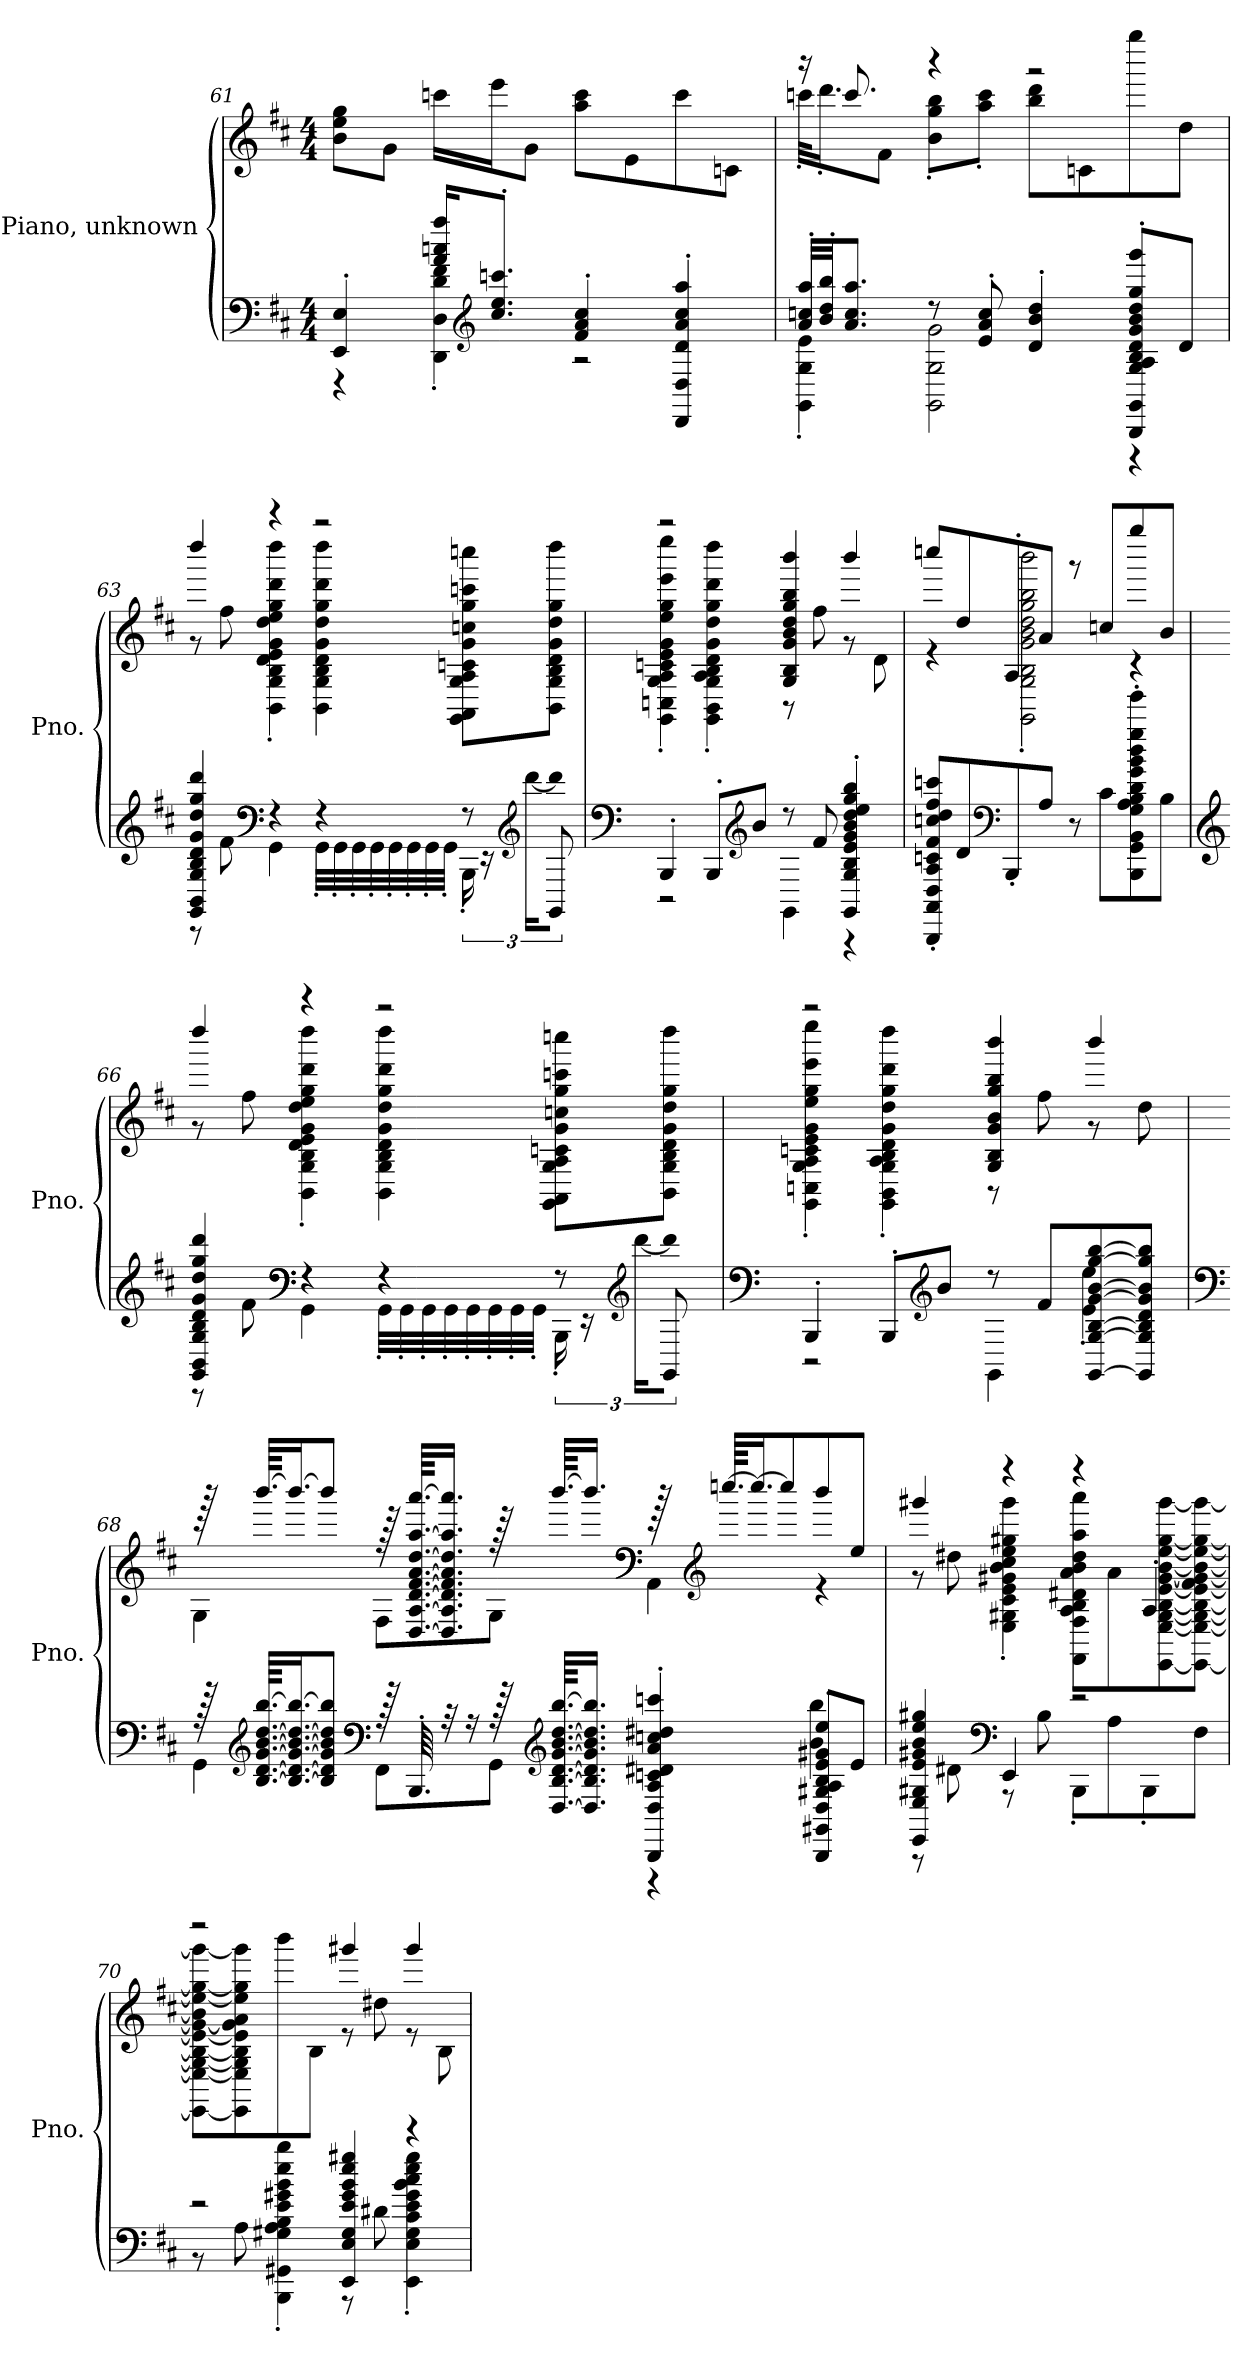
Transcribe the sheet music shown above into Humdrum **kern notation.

**kern	**kern
*part1	*part1
*staff2	*staff1
*I"Piano, unknown	*
*I'Pno.	*
*clefF4	*clefG2
*k[f#c#]	*k[f#c#]
*M4/4	*M4/4
=61	=61
*^	*
4EE/' 4E/'	4r	8b\ 8ee\ 8gg\L
.	.	8g\J
16a/ 16ccn/ 16aa/KL	4DD\' 4D\' 4d\' 4f#\'	16cccn\LL
*clefG2	*	*
8.cc/' 8.ee/' 8.cccn/'J	.	16eee\J
.	.	8g\J
4f#/' 4a/' 4cc/'	2r	8aa\ 8ccc\L
.	.	8e\
4DD/' 4D/' 4d/' 4a/' 4cc/' 4aa/'	.	8ccc\
.	.	8cn\J
=62	=62	=62
*	*	*^
32a/' 32ccn/' 32aa/'LLL	4GG\' 4G\' 4e\'	16r	32cccn'\KLL
32b/' 32dd/' 32bb/'JJ	.	.	16.ddd'\J
8.a/ 8.cc/ 8.aa/J	.	8.ccc/	.
.	.	.	8f#\J
8r	2GG\ 2G\ 2g\	4r	8b\' 8gg\' 8bb\'L
8e/' 8a/' 8cc/'	.	.	8aa\' 8ccc\'J
4d/' 4b/' 4dd/'	.	2r	8bb\ 8ddd\L
.	.	.	8cn\
8BBB/' 8GG/' 8G/' 8A/' 8B/' 8d/' 8g/' 8b/' 8dd/' 8gg/' 8ggg/'L	4r	.	8gggg\
8d/J	.	.	8dd\J
!!LO:LB:g=z	!!
=63	=63	=63	=63
4GG/ 4BB/ 4G/ 4B/ 4d/ 4g/ 4dd/ 4gg/ 4ddd/	8r	4dddd/	8r
.	8f#\	.	8ff#\
*clefF4	*	*	*
4r	4GG\	4r	4BB\' 4G\' 4B\' 4d\' 4e\' 4g\' 4dd\' 4ee\' 4gg\' 4ddd\' 4dddd\'
4r	32GG'\LLL	2r	4BB\ 4G\ 4B\ 4d\ 4g\ 4dd\ 4gg\ 4ddd\ 4dddd\
.	32GG'\	.	.
.	32GG'\	.	.
.	32GG'\	.	.
.	32GG'\	.	.
.	32GG'\	.	.
.	32GG'\	.	.
.	32GG'\JJJ	.	.
8r	24BBB'\	.	8GG\ 8AA\ 8G\ 8A\ 8cn\ 8g\ 8ccn\ 8gg\ 8cccn\ 8ccccn\L
.	24r	.	.
*clefG2	*	*	*
.	[24ddd\KL	.	.
8GG/	8ddd\J]	.	8BB\ 8G\ 8B\ 8d\ 8g\ 8dd\ 8gg\ 8dddd\J
=64	=64	=64	=64
*clefF4	*	*	*
4BBB'/	2r	2r	4GG\' 4Cn\' 4G\' 4A\' 4cn\' 4e\' 4g\' 4ee\' 4gg\' 4eee\' 4eeee\'
8BBB'/L	.	.	4GG\' 4BB\' 4G\' 4A\' 4B\' 4d\' 4g\' 4dd\' 4gg\' 4ddd\' 4dddd\'
*clefG2	*	*	*
8b/J	.	.	.
8r	4GG\	4G/ 4B/ 4g/ 4b/ 4dd/ 4gg/ 4bb/ 4bbb/	8r
8f#/	.	.	8ff#\
4GG/' 4G/' 4B/' 4e/' 4g/' 4b/' 4dd/' 4ee/' 4gg/' 4bb/'	4r	4bbb/	8r
.	.	.	8d\
*v	*v	*	*
!!LO:LB:g=z	!!
=65	=65	=65
8BBB/' 8AA/' 8D/' 8A/' 8cn/' 8f#/' 8ccn/' 8dd/' 8ff#/' 8cccn/'L	8ccccn/L	4r
8d/	8dd/	.
*clefF4	*	*
8BBB'/	8A'/	2GG\' 2G\' 2B\' 2g\' 2b\' 2dd\' 2gg\' 2bb\' 2bbb\'
8A/J	8a/J	.
8r	8r	.
8c\L	8ccn/L	.
8BBB\' 8GG\' 8BB\' 8G\' 8A\' 8B\' 8d\' 8g\' 8b\' 8dd\' 8gg\' 8ggg\'	8gggg/	4r
8B\J	8b/J	.
=66	=66	=66
*clefG2	*	*
*^	*	*
4GG/ 4BB/ 4G/ 4B/ 4d/ 4g/ 4dd/ 4gg/ 4ddd/	8r	4dddd/	8r
.	8f#\	.	8ff#\
*clefF4	*	*	*
4r	4GG\	4r	4BB\' 4G\' 4B\' 4d\' 4e\' 4g\' 4dd\' 4ee\' 4gg\' 4ddd\' 4dddd\'
4r	32GG'\LLL	2r	4BB\ 4G\ 4B\ 4d\ 4g\ 4dd\ 4gg\ 4ddd\ 4dddd\
.	32GG'\	.	.
.	32GG'\	.	.
.	32GG'\	.	.
.	32GG'\	.	.
.	32GG'\	.	.
.	32GG'\	.	.
.	32GG'\JJJ	.	.
8r	24BBB'\	.	8GG\ 8AA\ 8G\ 8A\ 8cn\ 8g\ 8ccn\ 8gg\ 8cccn\ 8ccccn\L
.	24r	.	.
*clefG2	*	*	*
.	[24ddd\KL	.	.
8GG/	8ddd\J]	.	8BB\ 8G\ 8B\ 8d\ 8g\ 8dd\ 8gg\ 8dddd\J
!!LO:LB:g=z	!!
=67	=67	=67	=67
*clefF4	*	*	*
4BBB'/	2r	2r	4GG\' 4Cn\' 4G\' 4A\' 4cn\' 4e\' 4g\' 4ee\' 4gg\' 4eee\' 4eeee\'
8BBB'/L	.	.	4GG\' 4BB\' 4G\' 4A\' 4B\' 4d\' 4g\' 4dd\' 4gg\' 4ddd\' 4dddd\'
*clefG2	*	*	*
8b/J	.	.	.
8r	4GG\	4G/ 4B/ 4g/ 4b/ 4gg/ 4bb/ 4bbb/	8r
8f#/L	.	.	8ff#\
[8GG/ [8G/ [8B/ [8g/ [8b/ [8gg/ [8bb/	4e\' 4ee\'	4bbb/	8r
8GG/] 8G/] 8B/] 8d/ 8g/] 8b/] 8gg/] 8bb/]J	.	.	8dd\
!!LO:LB:g=z	!!
=68	=68	=68	=68
*clefF4	*	*	*
128r	4GG\	128r	4G\
*clefG2	*	*	*
[64.B/ [64.d/ [64.g/ [64.b/ [64.dd/ [64.bb/KKLL	.	[64.bbb/KKLL	.
16.B/_ 16.d/_ 16.g/_ 16.b/_ 16.dd/_ 16.bb/_J	.	16.bbb/J_	.
8B/] 8d/] 8g/] 8b/] 8dd/] 8bb/]J	.	8bbb/J]	.
*clefF4	*	*	*
128r	8FF#\L	128r	8F#\L
64.BBB'/	.	[64.D/ [64.A/ [64.d/ [64.f#/ [64.a/ [64.dd/ [64.aa/ [64.aaa/KKLL	.
32r	.	16.D/] 16.A/] 16.d/] 16.f#/] 16.a/] 16.dd/] 16.aa/] 16.aaa/]JJ	.
16r	.	.	.
128r	8GG\J	128r	8G\J
*clefG2	*	*	*
[64.D/ [64.B/ [64.d/ [64.g/ [64.b/ [64.dd/ [64.bb/KKLL	.	[64.bbb/KKLL	.
16.D/] 16.B/] 16.d/] 16.g/] 16.b/] 16.dd/] 16.bb/]JJ	.	16.bbb/JJ]	.
*	*	*clefF4	*
4BBB/' 4D/' 4A/' 4cn/' 4d#X/' 4a/' 4ccn/' 4dd#X/' 4cccn/'	4r	128r	4AA\
*	*	*clefG2	*
.	.	[64.ccccn/KKLL	.
.	.	16.cccc/J_	.
.	.	8cccc/]	.
8BBB/' 8GG#X/' 8D/' 8G#X/' 8A/' 8B/' 8e/' 8g#X/' 8ee/'L	4b\ 4bb\	8bbb/	4r
8e/J	.	8ee/J	.
!!LO:LB:g=z	!!
=69	=69	=69	=69
4EE/ 4E/ 4G#X/ 4e/ 4g#X/ 4b/ 4ee/ 4gg#X/	8r	4ggg#X/	8r
.	8d#X\	.	8dd#X\
*clefF4	*	*	*
4EE/	8r	4r	4E\' 4G#X\' 4c#\' 4e\' 4g#X\' 4b\' 4cc#\' 4ee\' 4gg#X\' 4ggg#\'
.	8B\	.	.
2r	8BBB'\L	4r	8FF#\ 8F#\ 8A\ 8B\ 8d#X\ 8a\ 8b\ 8dd#\ 8aa\ 8aaa\L
.	8A\	.	8a\
.	8BBB'\	4A'/	[8EE\ [8E\ [8G#\ [8B\ [8e\ [8g#\ [8b\ [8ee\ [8gg#\ [8ggg#\
.	8F#\J	.	8EE\_ 8E\_ 8G#\_ 8B\_ 8e\_ 8f#\ 8g#\_ 8b\_ 8ee\_ 8gg#\_ 8ggg#\_J
=70	=70	=70	=70
2r	8r	2r	8EE\_ 8E\_ 8G#\_ 8B\_ 8e\_ 8g#\_ 8b\] 8ee\_ 8gg#\_ 8ggg#\_L
.	8A\	.	8EE\] 8E\] 8G#\] 8B\] 8e\] 8g#\] 8a\ 8ee\] 8gg#\] 8ggg#\]
.	4BBB\' 4GG#X\' 4G#X\' 4A\' 4B\' 4e\' 4g#X\' 4b\' 4ee\' 4bb\'	.	8bbb\
.	.	.	8B\J
4EE/ 4E/ 4G#/ 4e/ 4g#/ 4b/ 4ee/ 4gg#X/	8r	4ggg#X/	8r
.	8d#X\	.	8dd#X\
4r	4EE\' 4E\' 4G#\' 4c#\' 4e\' 4g#\' 4b\' 4cc#\' 4ee\' 4gg#\'	4ggg#/	8r
.	.	.	8B\
*v	*v	*	*
*	*v	*v
=	=
*-	*-
